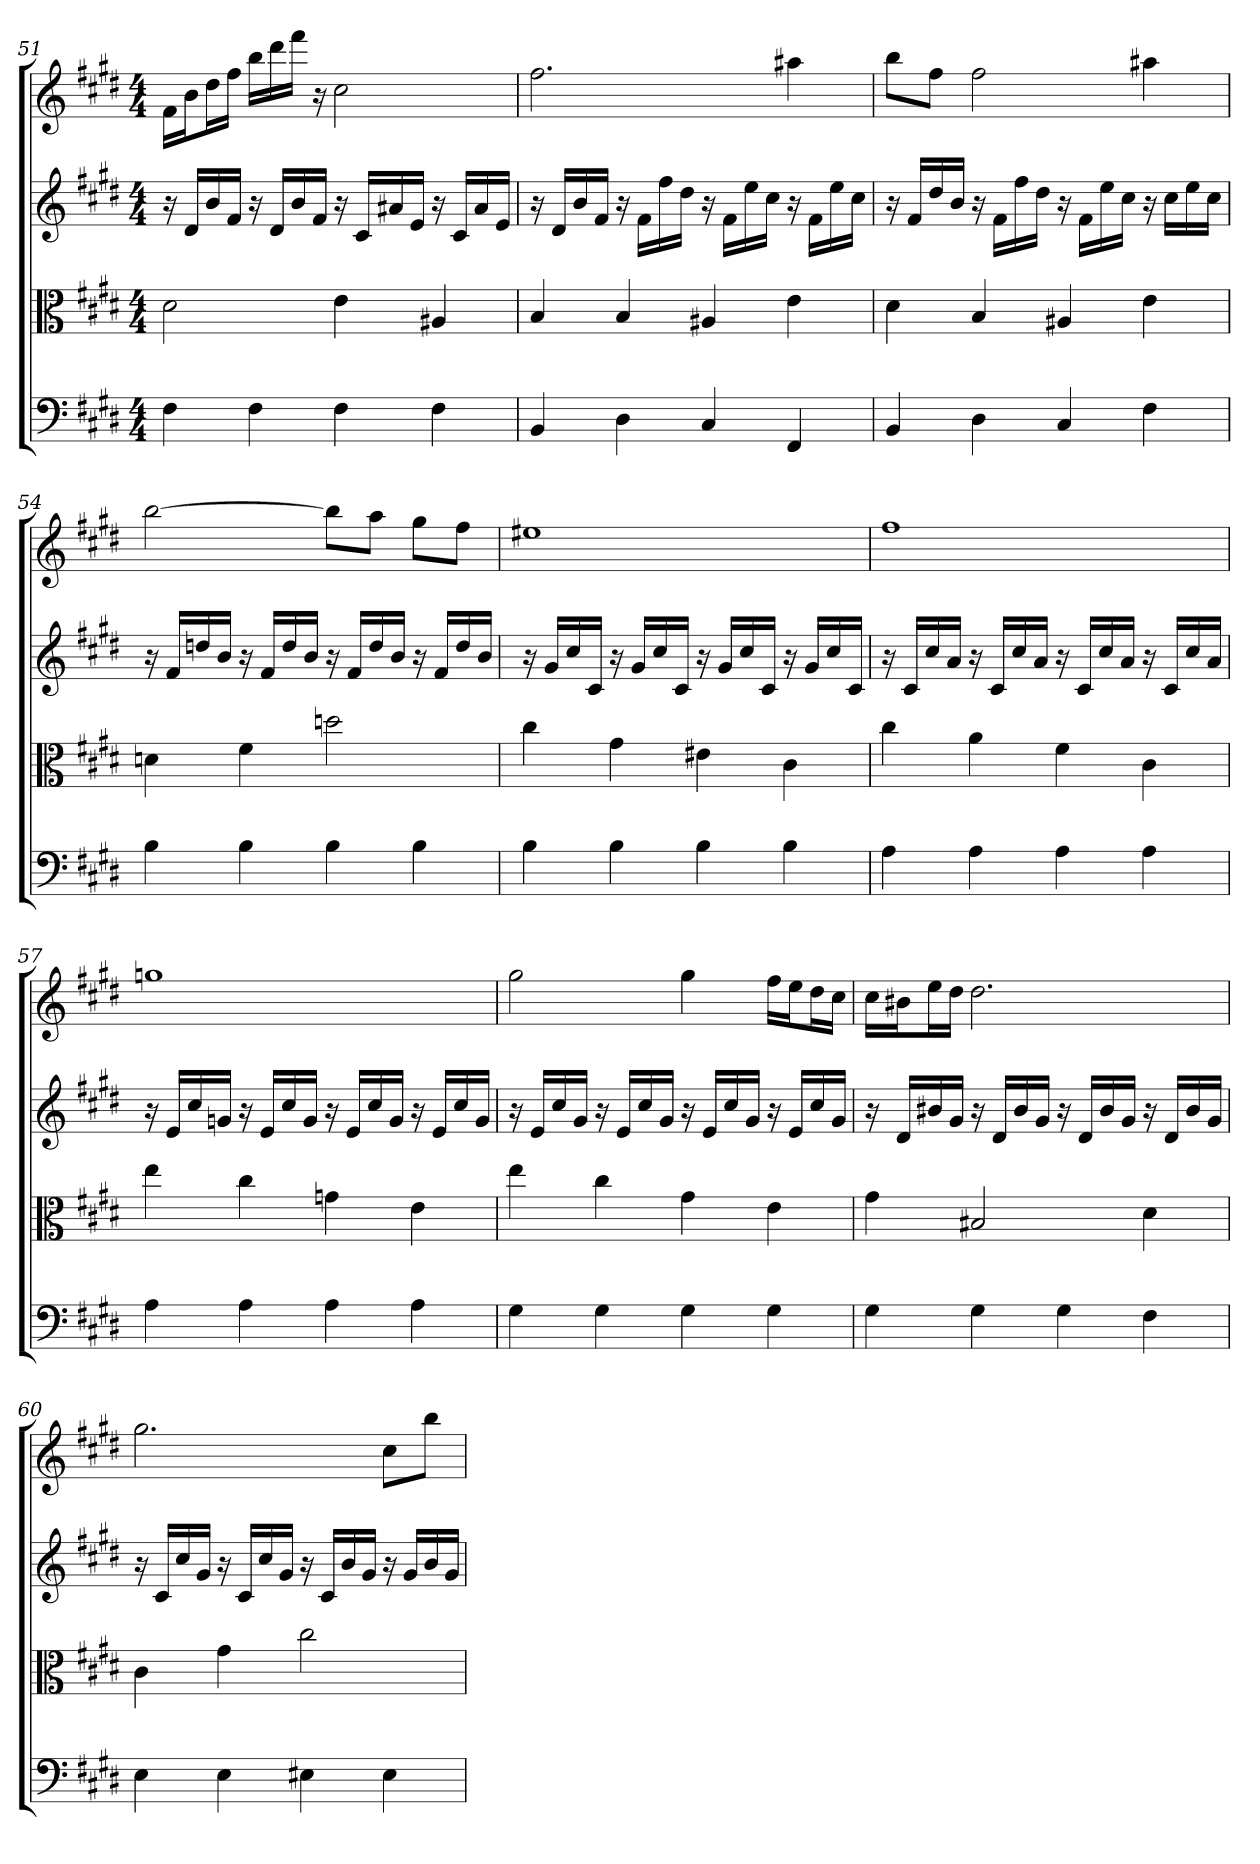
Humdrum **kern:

**kern	**kern	**kern	**kern
*part4	*part3	*part2	*part1
*staff4	*staff3	*staff2	*staff1
*clefF4	*clefC3	*	*
*k[f#c#g#d#]	*k[f#c#g#d#]	*k[f#c#g#d#]	*k[f#c#g#d#]
*E:	*E:	*E:	*E:
*M4/4	*M4/4	*M4/4	*M4/4
=51	=51	=51	=51
4F#	2d#	16r	16f#LL
.	.	16d#LL	16bJ
.	.	16b	16dd#L
.	.	16f#JJ	16ff#JJ
4F#	.	16r	16bbLL
.	.	16d#LL	16ddd#
.	.	16b	16fff#JJ
.	.	16f#JJ	16r
4F#	4e	16r	2cc#
.	.	16c#LL	.
.	.	16a#X	.
.	.	16eJJ	.
4F#	4A#X	16r	.
.	.	16c#LL	.
.	.	16a#	.
.	.	16eJJ	.
=52	=52	=52	=52
4BB	4B	16r	2.ff#
.	.	16d#LL	.
.	.	16b	.
.	.	16f#JJ	.
4D#	4B	16r	.
.	.	16f#LL	.
.	.	16ff#	.
.	.	16dd#JJ	.
4C#	4A#X	16r	.
.	.	16f#LL	.
.	.	16ee	.
.	.	16cc#JJ	.
4FF#	4e	16r	4aa#X
.	.	16f#LL	.
.	.	16ee	.
.	.	16cc#JJ	.
=53	=53	=53	=53
4BB	4d#	16r	8bbL
.	.	16f#LL	.
.	.	16dd#	8ff#J
.	.	16bJJ	.
4D#	4B	16r	2ff#
.	.	16f#LL	.
.	.	16ff#	.
.	.	16dd#JJ	.
4C#	4A#X	16r	.
.	.	16f#LL	.
.	.	16ee	.
.	.	16cc#JJ	.
4F#	4e	16r	4aa#X
.	.	16cc#LL	.
.	.	16ee	.
.	.	16cc#JJ	.
=54	=54	=54	=54
4B	4dn	16r	[2bb
.	.	16f#LL	.
.	.	16ddn	.
.	.	16bJJ	.
4B	4f#	16r	.
.	.	16f#LL	.
.	.	16dd	.
.	.	16bJJ	.
4B	2ddn	16r	8bbL]
.	.	16f#LL	.
.	.	16dd	8aaJ
.	.	16bJJ	.
4B	.	16r	8gg#L
.	.	16f#LL	.
.	.	16dd	8ff#J
.	.	16bJJ	.
=55	=55	=55	=55
4B	4cc#	16r	1ee#X
.	.	16g#LL	.
.	.	16cc#	.
.	.	16c#JJ	.
4B	4g#	16r	.
.	.	16g#LL	.
.	.	16cc#	.
.	.	16c#JJ	.
4B	4e#X	16r	.
.	.	16g#LL	.
.	.	16cc#	.
.	.	16c#JJ	.
4B	4c#	16r	.
.	.	16g#LL	.
.	.	16cc#	.
.	.	16c#JJ	.
=56	=56	=56	=56
4A	4cc#	16r	1ff#
.	.	16c#LL	.
.	.	16cc#	.
.	.	16aJJ	.
4A	4a	16r	.
.	.	16c#LL	.
.	.	16cc#	.
.	.	16aJJ	.
4A	4f#	16r	.
.	.	16c#LL	.
.	.	16cc#	.
.	.	16aJJ	.
4A	4c#	16r	.
.	.	16c#LL	.
.	.	16cc#	.
.	.	16aJJ	.
=57	=57	=57	=57
4A	4ee	16r	1ggn
.	.	16eLL	.
.	.	16cc#	.
.	.	16gnJJ	.
4A	4cc#	16r	.
.	.	16eLL	.
.	.	16cc#	.
.	.	16gJJ	.
4A	4gn	16r	.
.	.	16eLL	.
.	.	16cc#	.
.	.	16gJJ	.
4A	4e	16r	.
.	.	16eLL	.
.	.	16cc#	.
.	.	16gJJ	.
=58	=58	=58	=58
4G#	4ee	16r	2gg#
.	.	16eLL	.
.	.	16cc#	.
.	.	16g#JJ	.
4G#	4cc#	16r	.
.	.	16eLL	.
.	.	16cc#	.
.	.	16g#JJ	.
4G#	4g#	16r	4gg#
.	.	16eLL	.
.	.	16cc#	.
.	.	16g#JJ	.
4G#	4e	16r	16ff#LL
.	.	16eLL	16eeJ
.	.	16cc#	16dd#L
.	.	16g#JJ	16cc#JJ
=59	=59	=59	=59
4G#	4g#	16r	16cc#LL
.	.	16d#LL	16b#XJ
.	.	16b#X	16eeL
.	.	16g#JJ	16dd#JJ
4G#	2B#X	16r	2.dd#
.	.	16d#LL	.
.	.	16b#	.
.	.	16g#JJ	.
4G#	.	16r	.
.	.	16d#LL	.
.	.	16b#	.
.	.	16g#JJ	.
4F#	4d#	16r	.
.	.	16d#LL	.
.	.	16b#	.
.	.	16g#JJ	.
=60	=60	=60	=60
4E	4c#	16r	2.gg#
.	.	16c#LL	.
.	.	16cc#	.
.	.	16g#JJ	.
4E	4g#	16r	.
.	.	16c#LL	.
.	.	16cc#	.
.	.	16g#JJ	.
4E#X	2cc#	16r	.
.	.	16c#LL	.
.	.	16b	.
.	.	16g#JJ	.
4E#	.	16r	8cc#L
.	.	16g#LL	.
.	.	16b	8bbJ
.	.	16g#JJ	.
=	=	=	=
*-	*-	*-	*-
